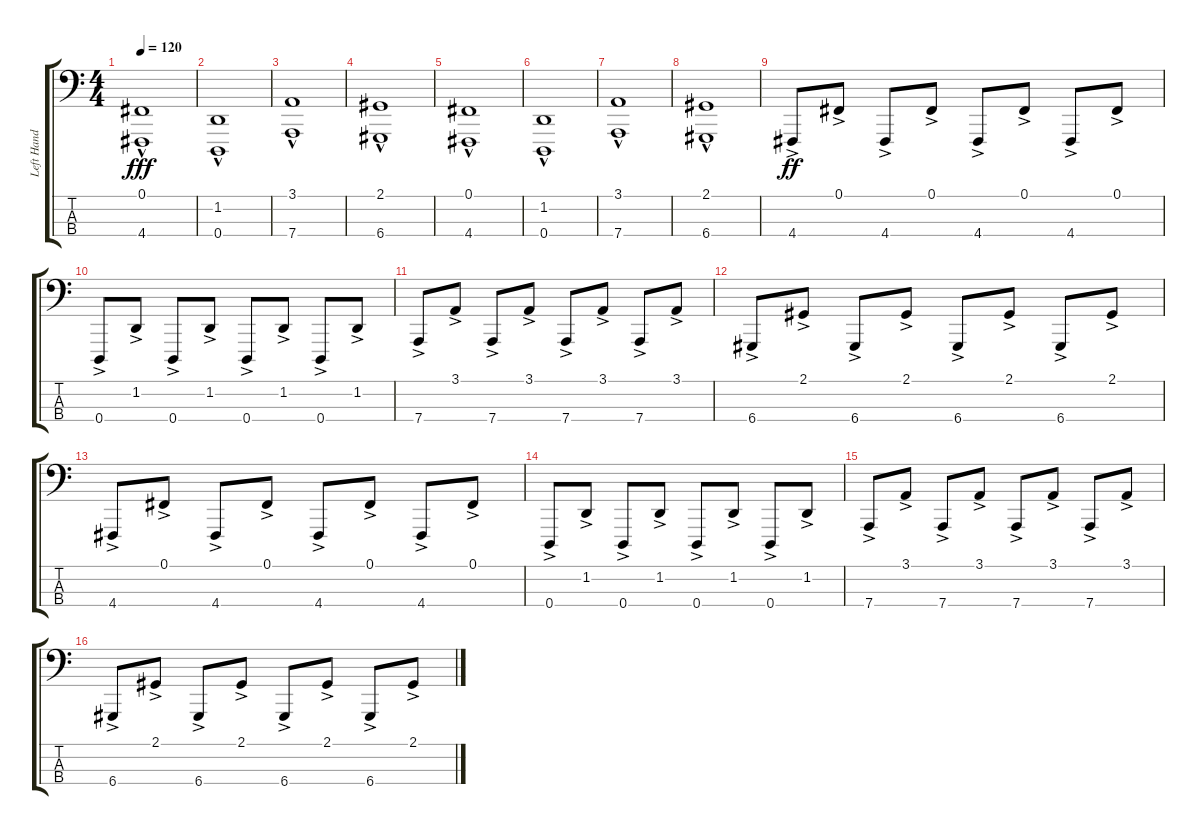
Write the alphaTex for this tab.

\track ("Left Hand Keyboard (Bass)" "Left Hand ") {instrument lead2sawtooth}
\staff {score tabs}
\tuning (Gb2 Db2 Ab1 D1) {hide}
\ts (4 4)
\tempo 120
\clef f4
\ks c
(0.1{hac} 4.4{hac}).1{dy fff} |
(1.2{hac} 0.4{hac}).1 |
(3.1{hac} 7.4{hac}).1 |
(2.1{hac} 6.4{hac}).1 |
(0.1{hac} 4.4{hac}).1 |
(1.2{hac} 0.4{hac}).1 |
(3.1{hac} 7.4{hac}).1 |
(2.1{hac} 6.4{hac}).1 |
4.4{ac}.8{dy ff} 0.1{ac}.8 4.4{ac}.8 0.1{ac}.8 4.4{ac}.8 0.1{ac}.8 4.4{ac}.8 0.1{ac}.8 |
0.4{ac}.8 1.2{ac}.8 0.4{ac}.8 1.2{ac}.8 0.4{ac}.8 1.2{ac}.8 0.4{ac}.8 1.2{ac}.8 |
7.4{ac}.8 3.1{ac}.8 7.4{ac}.8 3.1{ac}.8 7.4{ac}.8 3.1{ac}.8 7.4{ac}.8 3.1{ac}.8 |
6.4{ac}.8 2.1{ac}.8 6.4{ac}.8 2.1{ac}.8 6.4{ac}.8 2.1{ac}.8 6.4{ac}.8 2.1{ac}.8 |
4.4{ac}.8 0.1{ac}.8 4.4{ac}.8 0.1{ac}.8 4.4{ac}.8 0.1{ac}.8 4.4{ac}.8 0.1{ac}.8 |
0.4{ac}.8 1.2{ac}.8 0.4{ac}.8 1.2{ac}.8 0.4{ac}.8 1.2{ac}.8 0.4{ac}.8 1.2{ac}.8 |
7.4{ac}.8 3.1{ac}.8 7.4{ac}.8 3.1{ac}.8 7.4{ac}.8 3.1{ac}.8 7.4{ac}.8 3.1{ac}.8 |
6.4{ac}.8 2.1{ac}.8 6.4{ac}.8 2.1{ac}.8 6.4{ac}.8 2.1{ac}.8 6.4{ac}.8 2.1{ac}.8
